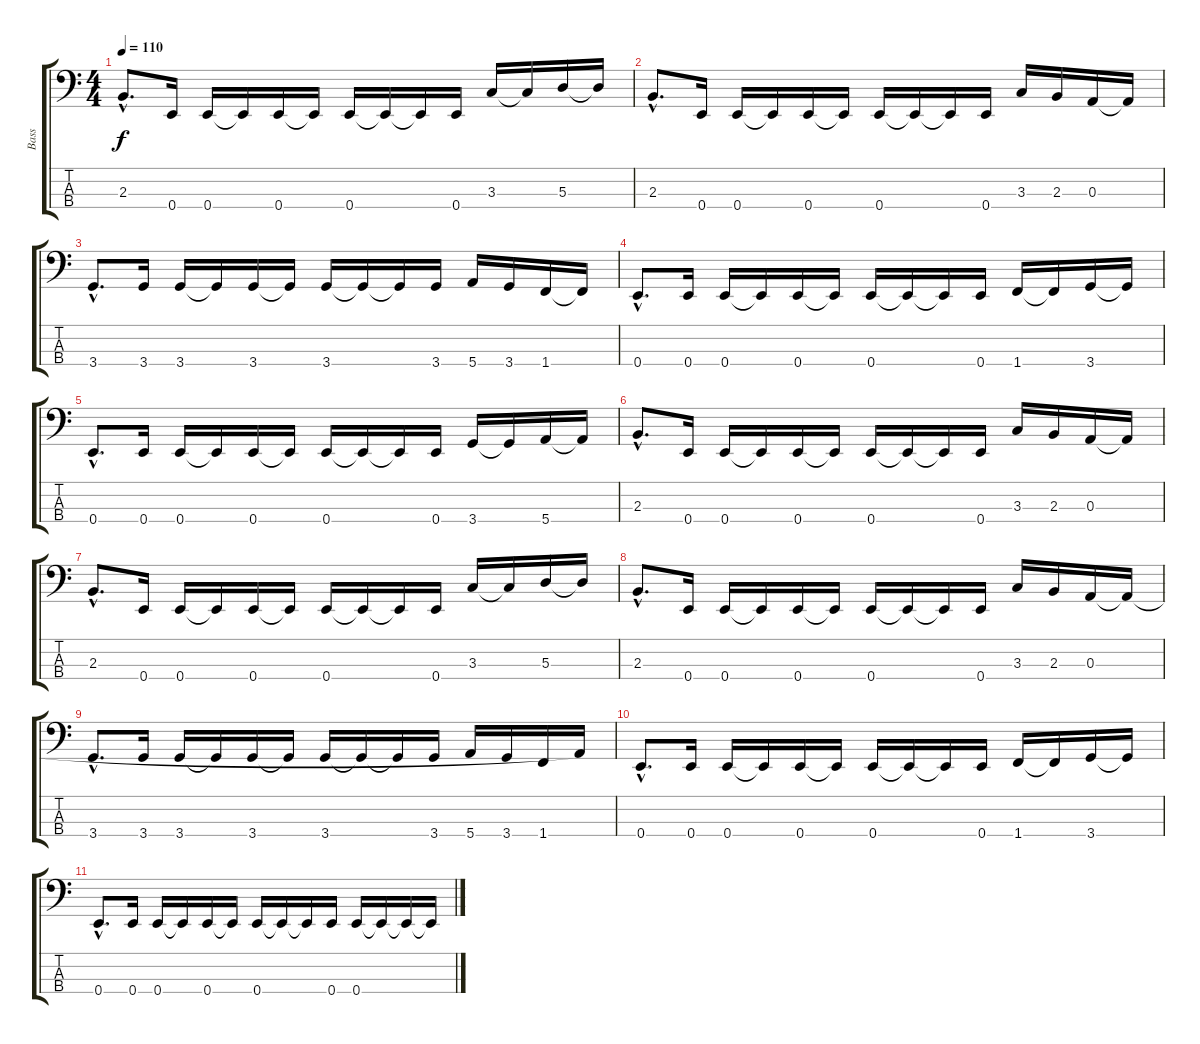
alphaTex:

\track ("Bass" "Bass") {instrument electricbasspick}
\staff {score tabs}
\tuning (G2 D2 A1 E1) {hide}
\ts (4 4)
\tempo 110
\clef f4
\ks c
2.3{hac}.8{d dy f} 0.4.16 0.4.16 0.4{t}.16 0.4.16 0.4{t}.16 0.4.16 0.4{t}.16 0.4{t}.16 0.4.16 3.3.16 3.3{t}.16 5.3.16 5.3{t}.16 |
2.3{hac}.8{d} 0.4.16 0.4.16 0.4{t}.16 0.4.16 0.4{t}.16 0.4.16 0.4{t}.16 0.4{t}.16 0.4.16 3.3.16 2.3.16 0.3.16 0.3{t}.16 |
3.4{hac}.8{d} 3.4.16 3.4.16 3.4{t}.16 3.4.16 3.4{t}.16 3.4.16 3.4{t}.16 3.4{t}.16 3.4.16 5.4.16 3.4.16 1.4.16 1.4{t}.16 |
0.4{hac}.8{d} 0.4.16 0.4.16 0.4{t}.16 0.4.16 0.4{t}.16 0.4.16 0.4{t}.16 0.4{t}.16 0.4.16 1.4.16 1.4{t}.16 3.4.16 3.4{t}.16 |
0.4{hac}.8{d} 0.4.16 0.4.16 0.4{t}.16 0.4.16 0.4{t}.16 0.4.16 0.4{t}.16 0.4{t}.16 0.4.16 3.4.16 3.4{t}.16 5.4.16 5.4{t}.16 |
2.3{hac}.8{d} 0.4.16 0.4.16 0.4{t}.16 0.4.16 0.4{t}.16 0.4.16 0.4{t}.16 0.4{t}.16 0.4.16 3.3.16 2.3.16 0.3.16 0.3{t}.16 |
2.3{hac}.8{d} 0.4.16 0.4.16 0.4{t}.16 0.4.16 0.4{t}.16 0.4.16 0.4{t}.16 0.4{t}.16 0.4.16 3.3.16 3.3{t}.16 5.3.16 5.3{t}.16 |
2.3{hac}.8{d} 0.4.16 0.4.16 0.4{t}.16 0.4.16 0.4{t}.16 0.4.16 0.4{t}.16 0.4{t}.16 0.4.16 3.3.16 2.3.16 0.3.16 0.3{t}.16 |
3.4{hac}.8{d} 3.4.16 3.4.16 3.4{t}.16 3.4.16 3.4{t}.16 3.4.16 3.4{t}.16 3.4{t}.16 3.4.16 5.4.16 3.4.16 1.4.16 0.3{t}.16 |
0.4{hac}.8{d} 0.4.16 0.4.16 0.4{t}.16 0.4.16 0.4{t}.16 0.4.16 0.4{t}.16 0.4{t}.16 0.4.16 1.4.16 1.4{t}.16 3.4.16 3.4{t}.16 |
0.4{hac}.8{d} 0.4.16 0.4.16 0.4{t}.16 0.4.16 0.4{t}.16 0.4.16 0.4{t}.16 0.4{t}.16 0.4.16 0.4.16 0.4{t}.16 0.4{t}.16 0.4{t}.16
